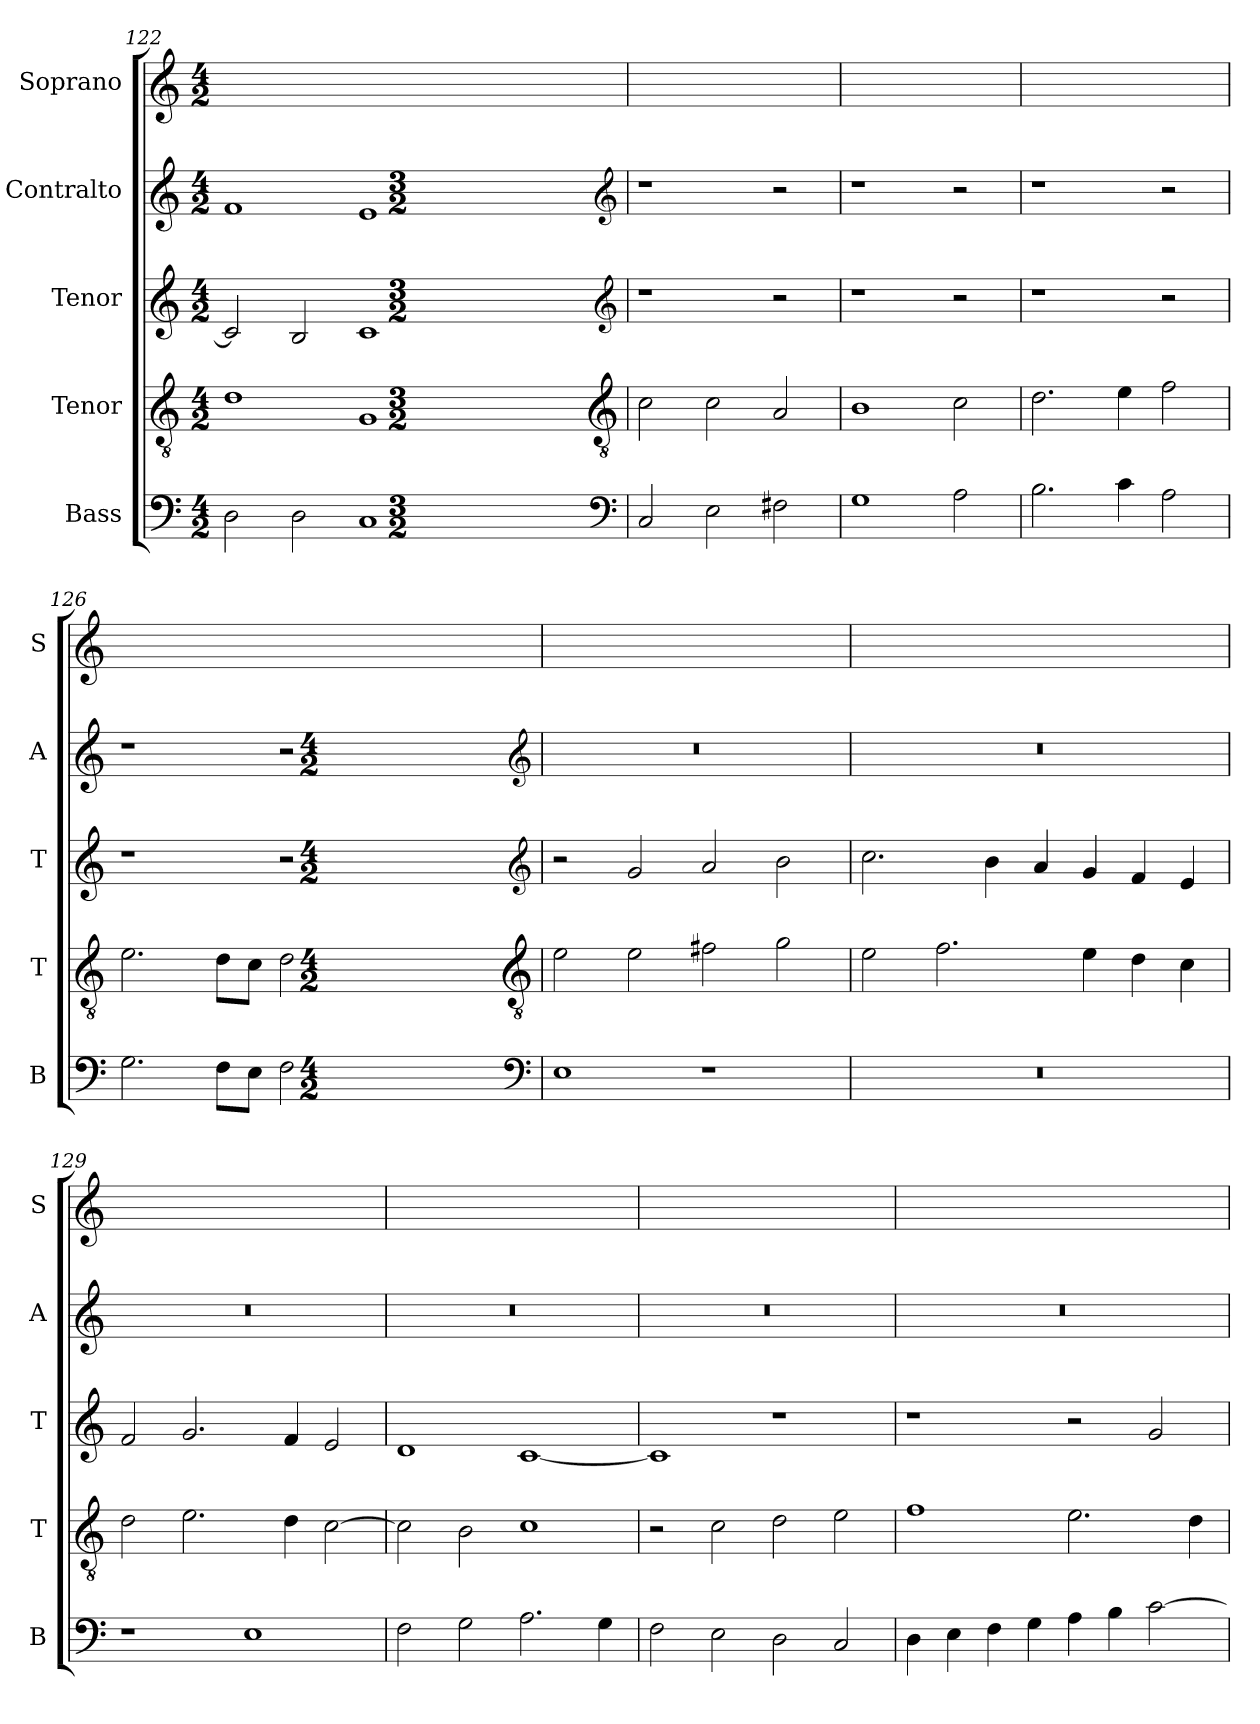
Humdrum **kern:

**kern	**kern	**kern	**kern	**kern
*part5	*part4	*part3	*part2	*part1
*staff5	*staff4	*staff3	*staff2	*staff1
*I"Bass	*I"Tenor	*I"Tenor	*I"Contralto	*I"Soprano
*I'B	*I'T	*I'T	*I'A	*I'S
*clefF4	*clefGv2	*clefG2	*clefG2	*clefG2
*k[]	*k[]	*k[]	*k[]	*k[]
*G:mix	*G:mix	*G:mix	*G:mix	*G:mix
*M4/2	*M4/2	*M4/2	*M4/2	*M4/2
=122	=122	=122	=122	=122
2D	1d	2c]	1f	0ryy
2D	.	2B	.	.
1C	1G	1c	1e	.
*clefF4	*clefGv2	*clefG2	*clefG2	*
*k[]	*k[]	*k[]	*k[]	*
*G:mix	*G:mix	*G:mix	*G:mix	*
*M3/2	*M3/2	*M3/2	*M3/2	*
=123	=123	=123	=123	=123
2C	2c	1r	1r	1.ryy
2E	2c	.	.	.
2F#X	2A	2r	2r	.
=124	=124	=124	=124	=124
1G	1B	1r	1r	1.ryy
2A	2c	2r	2r	.
=125	=125	=125	=125	=125
2.B	2.d	1r	1r	1.ryy
4c	4e	.	.	.
2A	2f	2r	2r	.
=126	=126	=126	=126	=126
2.G	2.e	1r	1r	1.ryy
8F\L	8d\L	.	.	.
8E\J	8c\J	.	.	.
2F	2d	2r	2r	.
*clefF4	*clefGv2	*clefG2	*clefG2	*
*k[]	*k[]	*k[]	*k[]	*
*G:mix	*G:mix	*G:mix	*G:mix	*
*M4/2	*M4/2	*M4/2	*M4/2	*
=127	=127	=127	=127	=127
1E	2e	2r	0r	0ryy
.	2e	2g	.	.
1r	2f#X	2a	.	.
.	2g	2b	.	.
=128	=128	=128	=128	=128
0r	2e	2.cc	0r	0ryy
.	2.f	.	.	.
.	.	4b	.	.
.	.	4a	.	.
.	4e	4g	.	.
.	4d	4f	.	.
.	4c	4e	.	.
=129	=129	=129	=129	=129
1r	2d	2f	0r	0ryy
.	2.e	2.g	.	.
1E	.	.	.	.
.	4d	4f	.	.
.	[2c	2e	.	.
=130	=130	=130	=130	=130
2F	2c]	1d	0r	0ryy
2G	2B	.	.	.
2.A	1c	[1c	.	.
4G	.	.	.	.
=131	=131	=131	=131	=131
2F	2r	1c]	0r	0ryy
2E	2c	.	.	.
2D	2d	1r	.	.
2C	2e	.	.	.
=132	=132	=132	=132	=132
4D	1f	1r	0r	0ryy
4E	.	.	.	.
4F	.	.	.	.
4G	.	.	.	.
4A	2.e	2r	.	.
4B	.	.	.	.
[2c	.	2g	.	.
.	4d	.	.	.
=	=	=	=	=
*-	*-	*-	*-	*-
